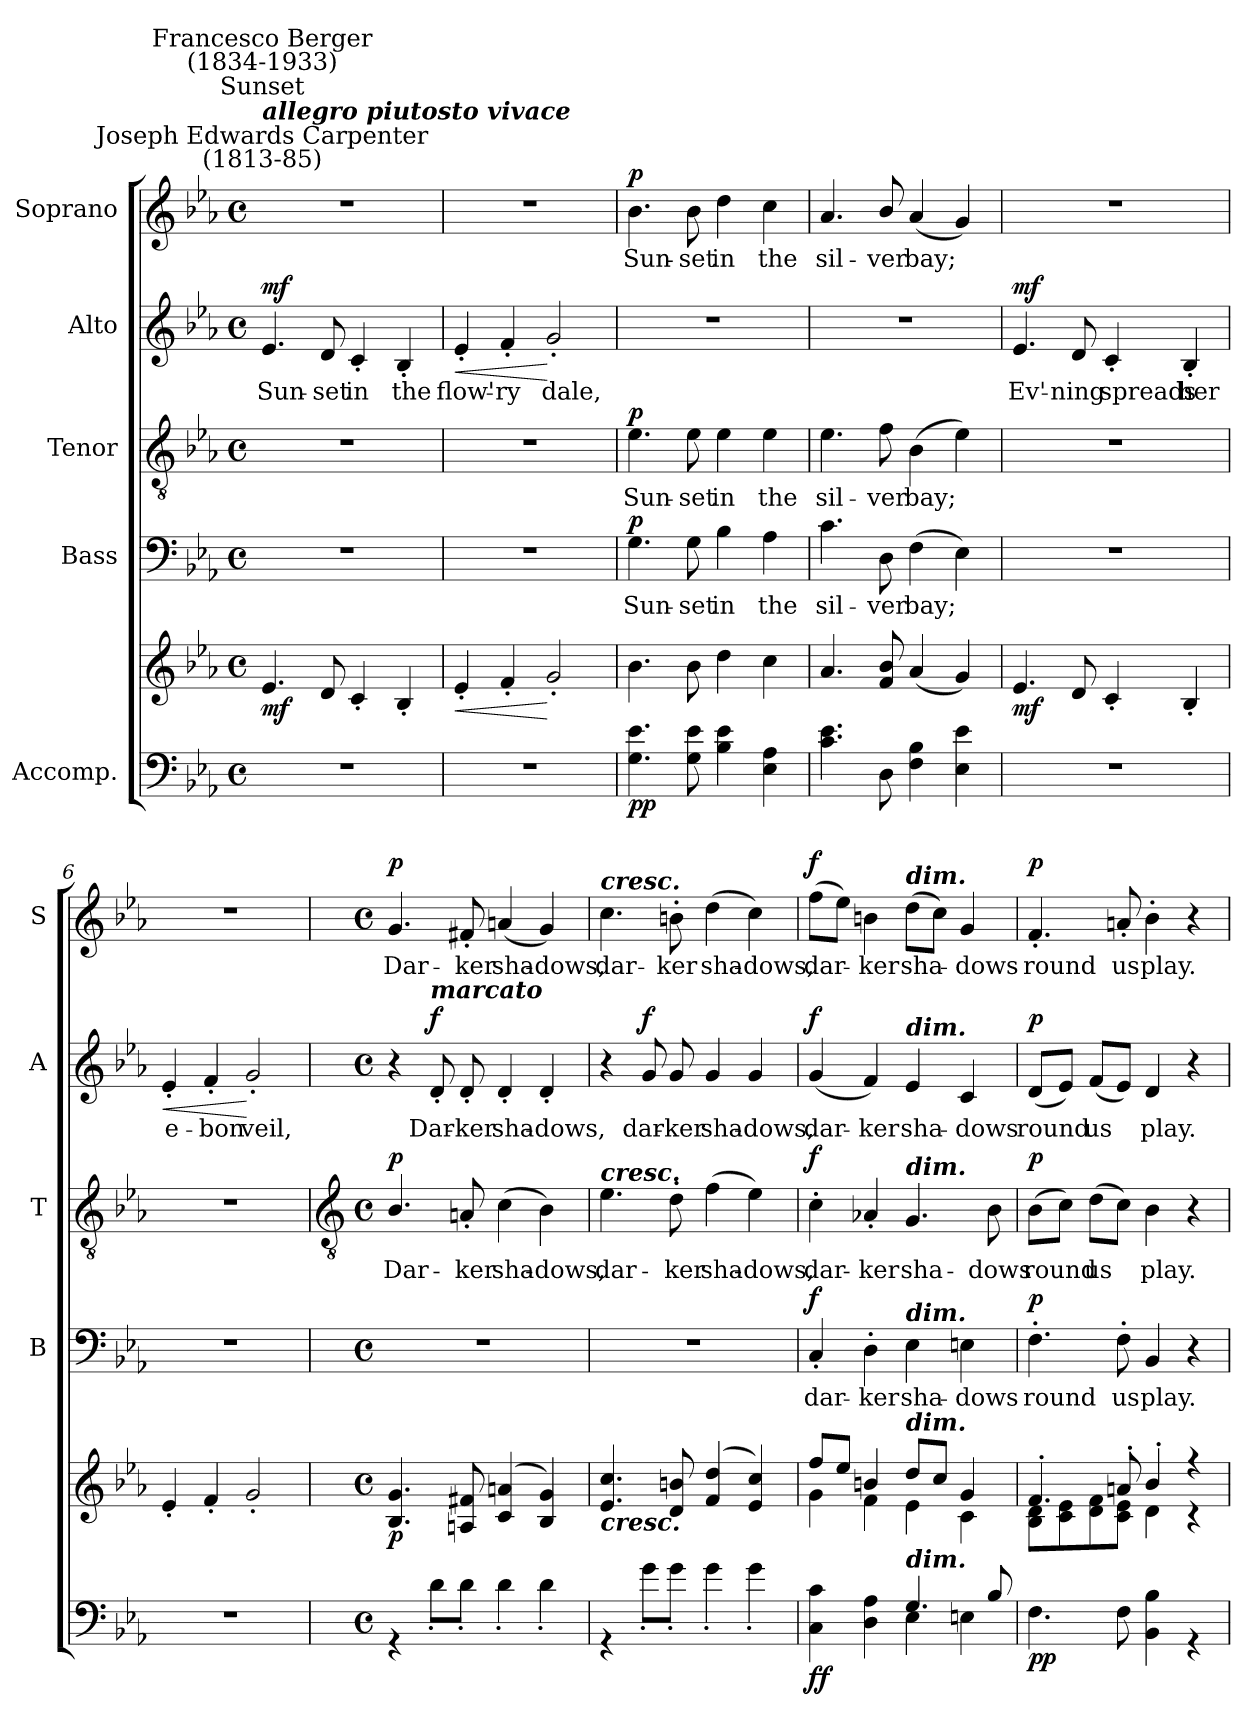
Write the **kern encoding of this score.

**kern	**kern	**dynam	**kern	**text	**dynam	**kern	**text	**dynam	**kern	**text	**dynam	**kern	**text	**dynam
*part5	*part5	*part5	*part4	*part4	*part4	*part3	*part3	*part3	*part2	*part2	*part2	*part1	*part1	*part1
*staff6	*staff5	*staff5/6	*staff4	*staff4	*staff4	*staff3	*staff3	*staff3	*staff2	*staff2	*staff2	*staff1	*staff1	*staff1
*I"Accomp.	*	*	*I"Bass	*	*	*I"Tenor	*	*	*I"Alto	*	*	*I"Soprano	*	*
*	*	*	*I'B	*	*	*I'T	*	*	*I'A	*	*	*I'S	*	*
*clefF4	*clefG2	*	*clefF4	*	*	*clefGv2	*	*	*clefG2	*	*	*clefG2	*	*
*k[b-e-a-]	*k[b-e-a-]	*	*k[b-e-a-]	*	*	*k[b-e-a-]	*	*	*k[b-e-a-]	*	*	*k[b-e-a-]	*	*
*E-:	*E-:	*	*E-:	*	*	*E-:	*	*	*E-:	*	*	*E-:	*	*
*M4/4	*M4/4	*	*M4/4	*	*	*M4/4	*	*	*M4/4	*	*	*M4/4	*	*
*met(c)	*met(c)	*	*met(c)	*	*	*met(c)	*	*	*met(c)	*	*	*met(c)	*	*
=1	=1	=1	=1	=1	=1	=1	=1	=1	=1	=1	=1	=1	=1	=1
!	!	!	!	!	!	!	!	!	!	!	!	!LO:TX:a:cj:t=Joseph Edwards Carpenter\n(1813-85)	!	!
!	!	!	!	!	!	!	!	!	!	!	!	!LO:TX:a:Bi:t=allegro piutosto vivace	!	!
!	!	!	!	!	!	!	!	!	!	!	!	!LO:TX:a:cj:t=Sunset	!	!
!	!	!	!	!	!	!	!	!	!	!	!	!LO:TX:a:cj:t=Francesco Berger\n(1834-1933)	!	!
!	!	!LO:DY:b	!	!	!	!	!	!	!	!LO:LY:b	!LO:DY:b	!	!	!
1r	4.e-	mf	1r	.	.	1r	.	.	4.e-	Sun-	mf	1r	.	.
!	!	!	!	!	!	!	!	!	!	!LO:LY:b	!	!	!	!
.	8d	.	.	.	.	.	.	.	8d	-set	.	.	.	.
!	!	!	!	!	!	!	!	!	!	!LO:LY:b	!	!	!	!
.	4c'	.	.	.	.	.	.	.	4c'	in	.	.	.	.
!	!	!	!	!	!	!	!	!	!	!LO:LY:b	!	!	!	!
.	4B-'	.	.	.	.	.	.	.	4B-'	the	.	.	.	.
=2	=2	=2	=2	=2	=2	=2	=2	=2	=2	=2	=2	=2	=2	=2
!	!	!LO:HP:b	!	!	!	!	!	!	!	!LO:LY:b	!LO:HP:b	!	!	!
1r	4e-'	<	1r	.	.	1r	.	.	4e-'	flow'-	<	1r	.	.
!	!	!	!	!	!	!	!	!	!	!LO:LY:b	!	!	!	!
.	4f'	.	.	.	.	.	.	.	4f'	-ry	.	.	.	.
!	!	!	!	!	!	!	!	!	!	!LO:LY:b	!	!	!	!
.	2g'	[	.	.	.	.	.	.	2g'	dale,	[	.	.	.
=3	=3	=3	=3	=3	=3	=3	=3	=3	=3	=3	=3	=3	=3	=3
!	!	!LO:DY:b=2	!	!LO:LY:b	!	!	!LO:LY:b	!	!	!	!	!	!LO:LY:b	!
!	!	!LO:DY:n=1:b	!	!	!LO:DY:b	!	!	!LO:DY:b	!	!	!	!	!	!LO:DY:b
4.G 4.e-	4.b-	p p	4.G	Sun-	p	4.e-	Sun-	p	1r	.	.	4.b-	Sun-	p
!	!	!	!	!LO:LY:b	!	!	!LO:LY:b	!	!	!	!	!	!LO:LY:b	!
8G 8e-	8b-	.	8G	-set	.	8e-	-set	.	.	.	.	8b-	-set	.
!	!	!	!	!LO:LY:b	!	!	!LO:LY:b	!	!	!	!	!	!LO:LY:b	!
4B- 4e-	4dd	.	4B-	in	.	4e-	in	.	.	.	.	4dd	in	.
!	!	!	!	!LO:LY:b	!	!	!LO:LY:b	!	!	!	!	!	!LO:LY:b	!
4E- 4A-	4cc	.	4A-	the	.	4e-	the	.	.	.	.	4cc	the	.
=4	=4	=4	=4	=4	=4	=4	=4	=4	=4	=4	=4	=4	=4	=4
!	!	!	!	!LO:LY:b	!	!	!LO:LY:b	!	!	!	!	!	!LO:LY:b	!
4.c 4.e-	4.a-	.	4.c	sil-	.	4.e-	sil-	.	1r	.	.	4.a-	sil-	.
!	!	!	!	!LO:LY:b	!	!	!LO:LY:b	!	!	!	!	!	!LO:LY:b	!
8D	8f/ 8b-/	.	8D	-ver	.	8f	-ver	.	.	.	.	8b-/	-ver	.
!	!	!	!	!LO:LY:b	!	!	!LO:LY:b	!	!	!	!	!	!LO:LY:b	!
4F 4B-	(<4a-	.	(>4F	bay;	.	(>4B-	bay;	.	.	.	.	(<4a-	bay;	.
4E- 4e-	4g)	.	4E-)	.	.	4e-)	.	.	.	.	.	4g)	.	.
=5	=5	=5	=5	=5	=5	=5	=5	=5	=5	=5	=5	=5	=5	=5
!	!	!LO:DY:b	!	!	!	!	!	!	!	!LO:LY:b	!LO:DY:b	!	!	!
1r	4.e-	mf	1r	.	.	1r	.	.	4.e-	Ev'-	mf	1r	.	.
!	!	!	!	!	!	!	!	!	!	!LO:LY:b	!	!	!	!
.	8d	.	.	.	.	.	.	.	8d	-ning	.	.	.	.
!	!	!	!	!	!	!	!	!	!	!LO:LY:b	!	!	!	!
.	4c'	.	.	.	.	.	.	.	4c'	spreads	.	.	.	.
!	!	!	!	!	!	!	!	!	!	!LO:LY:b	!	!	!	!
.	4B-'	.	.	.	.	.	.	.	4B-'	her	.	.	.	.
=6	=6	=6	=6	=6	=6	=6	=6	=6	=6	=6	=6	=6	=6	=6
!	!	!	!	!	!	!	!	!	!	!LO:LY:b	!LO:HP:b	!	!	!
1r	4e-'	.	1r	.	.	1r	.	.	4e-'	e-	<	1r	.	.
!	!	!	!	!	!	!	!	!	!	!LO:LY:b	!	!	!	!
.	4f'	.	.	.	.	.	.	.	4f'	-bon	.	.	.	.
!	!	!	!	!	!	!	!	!	!	!LO:LY:b	!	!	!	!
.	2g'	.	.	.	.	.	.	.	2g'	veil,	[	.	.	.
!!LO:LB:g=z
=7	=7	=7	=7	=7	=7	=7	=7	=7	=7	=7	=7	=7	=7	=7
*	*	*	*	*	*	*clefGv2	*	*	*	*	*	*	*	*
*M4/4	*M4/4	*	*M4/4	*	*	*M4/4	*	*	*M4/4	*	*	*M4/4	*	*
*met(c)	*met(c)	*	*met(c)	*	*	*met(c)	*	*	*met(c)	*	*	*met(c)	*	*
*^	*^	*	*	*	*	*	*	*	*	*	*	*	*	*
!	!	!	!	!LO:DY:b	!	!	!	!	!LO:LY:b	!LO:DY:b	!	!	!	!	!LO:LY:b	!LO:DY:b
1ryy	4r	4.B-/ 4.g/	1ryy	p	1r	.	.	4.B-/	Dar-	p	4r	.	.	4.g	Dar-	p
!	!	!	!	!	!	!	!	!	!	!	!LO:TX:a:Bi:t=marcato	!	!	!	!	!
!	!	!	!	!	!	!	!	!	!	!	!	!LO:LY:b	!LO:DY:b	!	!	!
.	8d'\L	.	.	.	.	.	.	.	.	.	8d'	Dar-	f	.	.	.
!	!	!	!	!	!	!	!	!	!LO:LY:b	!	!	!LO:LY:b	!	!	!LO:LY:b	!
.	8d'\J	8An/ 8f#X/	.	.	.	.	.	8An'	-ker	.	8d'	-ker	.	8f#X'	-ker	.
!	!	!	!	!	!	!	!	!	!LO:LY:b	!	!	!LO:LY:b	!	!	!LO:LY:b	!
.	4d'\	(>4c/ 4an/	.	.	.	.	.	(>4c	sha-	.	4d'	sha-	.	(<4an	sha-	.
!	!	!	!	!	!	!	!	!	!LO:LY:b	!	!	!LO:LY:b	!	!	!LO:LY:b	!
.	4d'\	4B-/ 4g/)	.	.	.	.	.	4B-)	-dows,	.	4d'	-dows,	.	4g)	-dows,	.
=8	=8	=8	=8	=8	=8	=8	=8	=8	=8	=8	=8	=8	=8	=8	=8	=8
!	!	!	!	!	!	!	!	!	!	!	!	!	!	!LO:TX:a:Bi:t=cresc.	!	!
!	!	!	!	!	!	!	!	!LO:TX:a:Bi:t=cresc.	!	!	!	!	!	!	!	!
!	!	!LO:TX:b:Bi:t=cresc.	!	!	!	!	!	!	!	!	!	!	!	!	!	!
!	!	!	!	!	!	!	!	!	!LO:LY:b	!	!	!	!	!	!LO:LY:b	!
1ryy	4r	4.e-/ 4.cc/	1ryy	.	1r	.	.	4.e-	dar-	.	4r	.	.	4.cc	dar-	.
!	!	!	!	!	!	!	!	!	!	!	!	!LO:LY:b	!LO:DY:b	!	!	!
.	8g'\L	.	.	.	.	.	.	.	.	.	8g	dar-	f	.	.	.
!	!	!	!	!	!	!	!	!	!LO:LY:b	!	!	!LO:LY:b	!	!	!LO:LY:b	!
.	8g'\J	8d/ 8bn/	.	.	.	.	.	8d'	-ker	.	8g	-ker	.	8bn'	-ker	.
!	!	!	!	!	!	!	!	!	!LO:LY:b	!	!	!LO:LY:b	!	!	!LO:LY:b	!
.	4g'\	(>4f/ 4dd/	.	.	.	.	.	(>4f	sha-	.	4g	sha-	.	(>4dd	sha-	.
!	!	!	!	!	!	!	!	!	!LO:LY:b	!	!	!LO:LY:b	!	!	!LO:LY:b	!
.	4g'\	4e-/ 4cc/)	.	.	.	.	.	4e-)	-dows,	.	4g	-dows,	.	4cc)	-dows,	.
=9	=9	=9	=9	=9	=9	=9	=9	=9	=9	=9	=9	=9	=9	=9	=9	=9
!	!	!	!	!LO:DY:b=2	!	!LO:LY:b	!	!	!LO:LY:b	!	!	!LO:LY:b	!	!	!LO:LY:b	!
!	!	!	!	!LO:DY:n=1:b	!	!	!LO:DY:b	!	!	!LO:DY:b	!	!	!LO:DY:b	!	!	!LO:DY:b
2ryy	4C\ 4c\	8ff/L	4g\	f f	4C'	dar-	f	4c'	dar-	f	(<4g	dar-	f	(>8ffL	dar-	f
.	.	8ee-/J	.	.	.	.	.	.	.	.	.	.	.	8ee-J)	.	.
!	!	!	!	!	!	!LO:LY:b	!	!	!LO:LY:b	!	!	!LO:LY:b	!	!	!LO:LY:b	!
.	4D\ 4A-\	4bn/	4f\	.	4D'	-ker	.	4A-X'	-ker	.	4f)	-ker	.	4bn	ker	.
!	!	!	!	!	!	!	!	!	!	!	!	!	!	!LO:TX:a:Bi:t=dim.	!	!
!	!	!	!	!	!	!	!	!	!	!	!LO:TX:a:Bi:t=dim.	!	!	!	!	!
!	!	!	!	!	!	!	!	!LO:TX:a:Bi:t=dim.	!	!	!	!	!	!	!	!
!	!	!	!	!	!LO:TX:a:Bi:t=dim.	!	!	!	!	!	!	!	!	!	!	!
!	!	!LO:TX:a:Bi:t=dim.	!	!	!	!	!	!	!	!	!	!	!	!	!	!
!LO:TX:a:Bi:t=dim.	!	!	!	!	!	!	!	!	!	!	!	!	!	!	!	!
!	!	!	!	!	!	!LO:LY:b	!	!	!LO:LY:b	!	!	!LO:LY:b	!	!	!LO:LY:b	!
4.G/	4E-\	8dd/L	4e-\	.	4E-	sha-	.	4.G	sha-	.	4e-	sha-	.	(>8ddL	sha-	.
.	.	8cc/J	.	.	.	.	.	.	.	.	.	.	.	8ccJ)	.	.
!	!	!	!	!	!	!LO:LY:b	!	!	!	!	!	!LO:LY:b	!	!	!LO:LY:b	!
.	4En\	4g/	4c\	.	4En	-dows	.	.	.	.	4c	-dows	.	4g	dows	.
!	!	!	!	!	!	!	!	!	!LO:LY:b	!	!	!	!	!	!	!
8B-/	.	.	.	.	.	.	.	8B-	-dows	.	.	.	.	.	.	.
=10	=10	=10	=10	=10	=10	=10	=10	=10	=10	=10	=10	=10	=10	=10	=10	=10
!	!	!	!	!LO:DY:b=2	!	!LO:LY:b	!	!	!LO:LY:b	!	!	!LO:LY:b	!	!	!LO:LY:b	!
!	!	!	!	!LO:DY:n=1:b	!	!	!LO:DY:b	!	!	!LO:DY:b	!	!	!LO:DY:b	!	!	!LO:DY:b
1ryy	4.F\	4.f'/	8B-\ 8d\L	p p	4.F'	round	p	(>8B-L	round	p	(<8dL	round	p	4.f'	round	p
.	.	.	8c\ 8e-\	.	.	.	.	8cJ)	.	.	8e-J)	.	.	.	.	.
!	!	!	!	!	!	!	!	!	!LO:LY:b	!	!	!LO:LY:b	!	!	!	!
.	.	.	8d\ 8f\	.	.	.	.	(>8dL	us	.	(<8fL	us	.	.	.	.
!	!	!	!	!	!	!LO:LY:b	!	!	!	!	!	!	!	!	!LO:LY:b	!
.	8F\	8an'/	8c\ 8e-\J	.	8F'	us	.	8cJ)	.	.	8e-J)	.	.	8an'	us	.
!	!	!	!	!	!	!LO:LY:b	!	!	!LO:LY:b	!	!	!LO:LY:b	!	!	!LO:LY:b	!
.	4BB-\ 4B-\	4b-'/	4d\	.	4BB-	play.	.	4B-	play.	.	4d	play.	.	4b-'	play.	.
.	4r	4r	4r	.	4r	.	.	4r	.	.	4r	.	.	4r	.	.
*v	*v	*	*	*	*	*	*	*	*	*	*	*	*	*	*	*
*	*v	*v	*	*	*	*	*	*	*	*	*	*	*	*	*
=	=	=	=	=	=	=	=	=	=	=	=	=	=	=
*-	*-	*-	*-	*-	*-	*-	*-	*-	*-	*-	*-	*-	*-	*-
